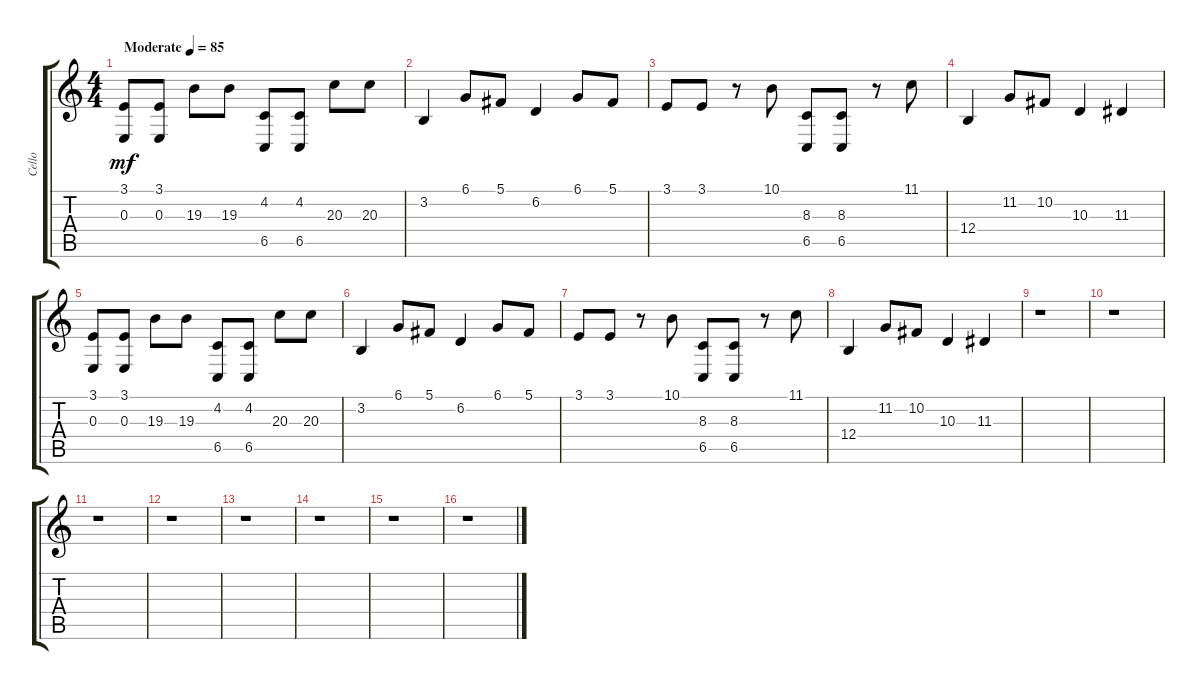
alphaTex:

\track ("Cello" "Cello") {instrument cello}
\staff {score tabs}
\tuning (Db4 Ab3 E3 B2 Gb2 B1) {hide}
\ts (4 4)
\tempo (85 "Moderate")
\clef g2
\ks c
(3.1 0.3).8{dy mf instrument cello} (3.1 0.3).8 19.3.8 19.3.8 (4.2 6.5).8 (4.2 6.5).8 20.3.8 20.3.8 |
3.2.4 6.1.8 5.1.8 6.2.4 6.1.8 5.1.8 |
3.1.8 3.1.8 r.8 10.1.8 (8.3 6.5).8 (8.3 6.5).8 r.8 11.1.8 |
12.4.4 11.2.8 10.2.8 10.3.4 11.3.4 |
(3.1 0.3).8 (3.1 0.3).8 19.3.8 19.3.8 (4.2 6.5).8 (4.2 6.5).8 20.3.8 20.3.8 |
3.2.4 6.1.8 5.1.8 6.2.4 6.1.8 5.1.8 |
3.1.8 3.1.8 r.8 10.1.8 (8.3 6.5).8 (8.3 6.5).8 r.8 11.1.8 |
12.4.4 11.2.8 10.2.8 10.3.4 11.3.4 |
r.1 |
r.1 |
r.1 |
r.1 |
r.1 |
r.1 |
r.1 |
r.1
